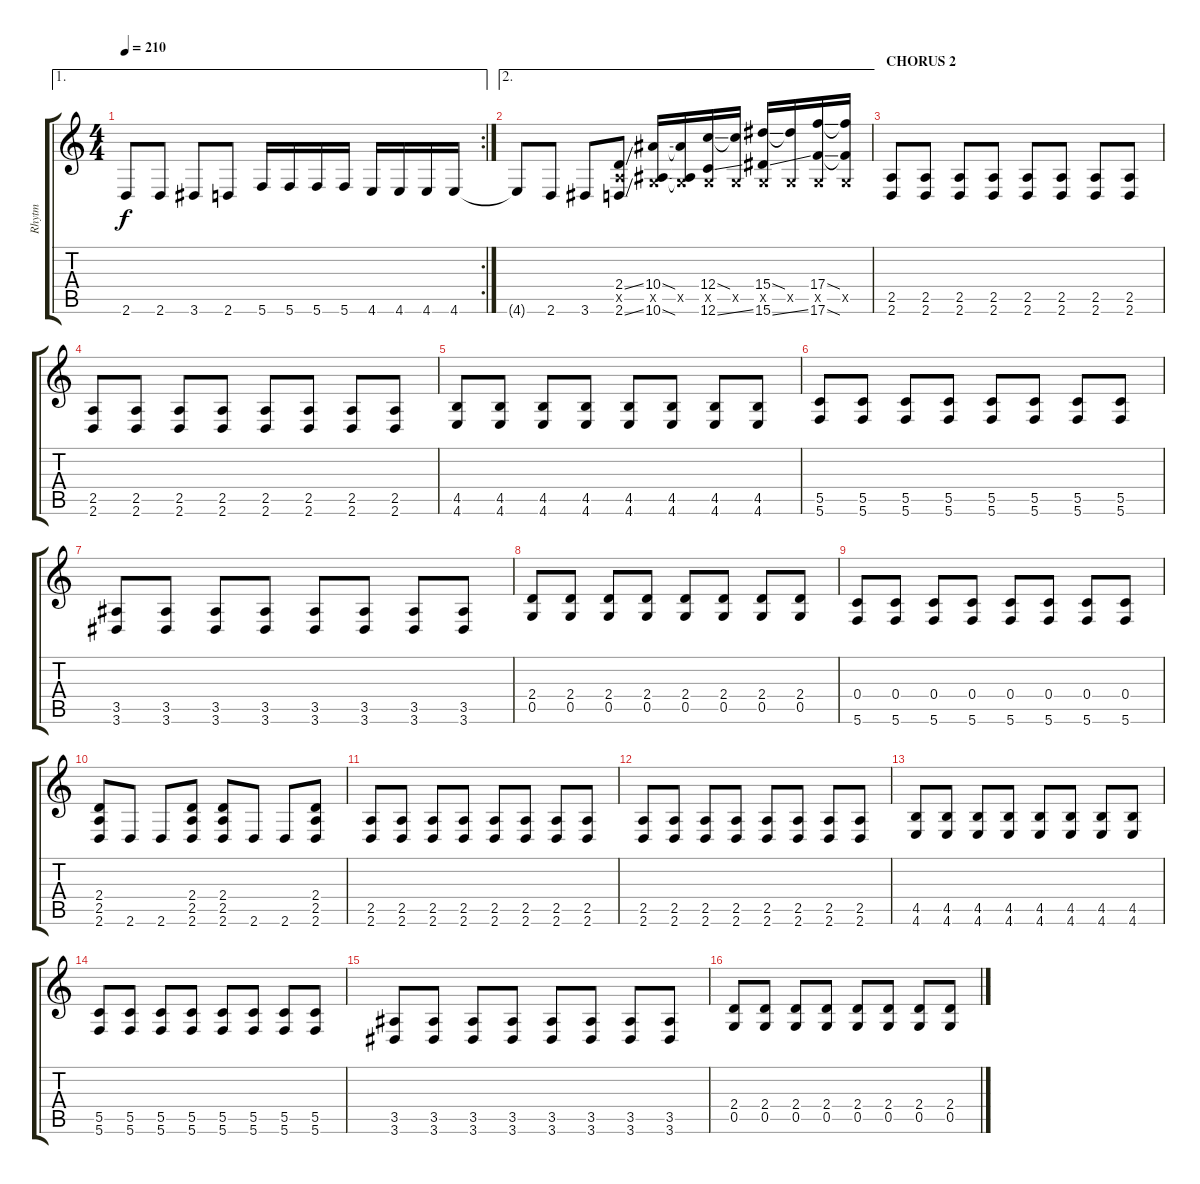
\track ("Rhytm" "Rhytm") {instrument distortionguitar}
\staff {score tabs}
\tuning (D4 A3 F3 C3 G2 C2) {hide}
\ae 1
\rc 2
\ts (4 4)
\tempo 210
\clef g2
\ks c
2.6{t}.8{dy f} 2.6.8 3.6.8 2.6.8 5.6.16 5.6.16 5.6.16 5.6.16 4.6.16 4.6.16 4.6.16 4.6.16 |
\ae 2
4.6{t}.8 2.6.8 3.6.8 (2.4{ss} 2.5{x} 2.6{ss}).8 (10.4{ss} 0.5{x} 10.6{ss}).16 (10.4{t} 0.5{x} 10.6{t}).16 (12.4{ss} 0.5{x} 12.6{ss}).16 (12.4{t} 0.5{x}).16 (15.4{ss} 0.5{x} 15.6{ss}).16 (15.4{t} 0.5{x}).16 (17.4{ss} 0.5{x} 17.6{ss}).16 (17.4{t} 0.5{x} 17.6{t}).16 |
\section ("" "CHORUS 2")
(2.5 2.6).8 (2.5 2.6).8 (2.5 2.6).8 (2.5 2.6).8 (2.5 2.6).8 (2.5 2.6).8 (2.5 2.6).8 (2.5 2.6).8 |
(2.5 2.6).8 (2.5 2.6).8 (2.5 2.6).8 (2.5 2.6).8 (2.5 2.6).8 (2.5 2.6).8 (2.5 2.6).8 (2.5 2.6).8 |
(4.5 4.6).8 (4.5 4.6).8 (4.5 4.6).8 (4.5 4.6).8 (4.5 4.6).8 (4.5 4.6).8 (4.5 4.6).8 (4.5 4.6).8 |
(5.5 5.6).8 (5.5 5.6).8 (5.5 5.6).8 (5.5 5.6).8 (5.5 5.6).8 (5.5 5.6).8 (5.5 5.6).8 (5.5 5.6).8 |
(3.5 3.6).8 (3.5 3.6).8 (3.5 3.6).8 (3.5 3.6).8 (3.5 3.6).8 (3.5 3.6).8 (3.5 3.6).8 (3.5 3.6).8 |
(2.4 0.5).8 (2.4 0.5).8 (2.4 0.5).8 (2.4 0.5).8 (2.4 0.5).8 (2.4 0.5).8 (2.4 0.5).8 (2.4 0.5).8 |
(0.4 5.6).8 (0.4 5.6).8 (0.4 5.6).8 (0.4 5.6).8 (0.4 5.6).8 (0.4 5.6).8 (0.4 5.6).8 (0.4 5.6).8 |
(2.4 2.5 2.6).8 2.6.8 2.6.8 (2.4 2.5 2.6).8 (2.4 2.5 2.6).8 2.6.8 2.6.8 (2.4 2.5 2.6).8 |
(2.5 2.6).8 (2.5 2.6).8 (2.5 2.6).8 (2.5 2.6).8 (2.5 2.6).8 (2.5 2.6).8 (2.5 2.6).8 (2.5 2.6).8 |
(2.5 2.6).8 (2.5 2.6).8 (2.5 2.6).8 (2.5 2.6).8 (2.5 2.6).8 (2.5 2.6).8 (2.5 2.6).8 (2.5 2.6).8 |
(4.5 4.6).8 (4.5 4.6).8 (4.5 4.6).8 (4.5 4.6).8 (4.5 4.6).8 (4.5 4.6).8 (4.5 4.6).8 (4.5 4.6).8 |
(5.5 5.6).8 (5.5 5.6).8 (5.5 5.6).8 (5.5 5.6).8 (5.5 5.6).8 (5.5 5.6).8 (5.5 5.6).8 (5.5 5.6).8 |
(3.5 3.6).8 (3.5 3.6).8 (3.5 3.6).8 (3.5 3.6).8 (3.5 3.6).8 (3.5 3.6).8 (3.5 3.6).8 (3.5 3.6).8 |
(2.4 0.5).8 (2.4 0.5).8 (2.4 0.5).8 (2.4 0.5).8 (2.4 0.5).8 (2.4 0.5).8 (2.4 0.5).8 (2.4 0.5).8
